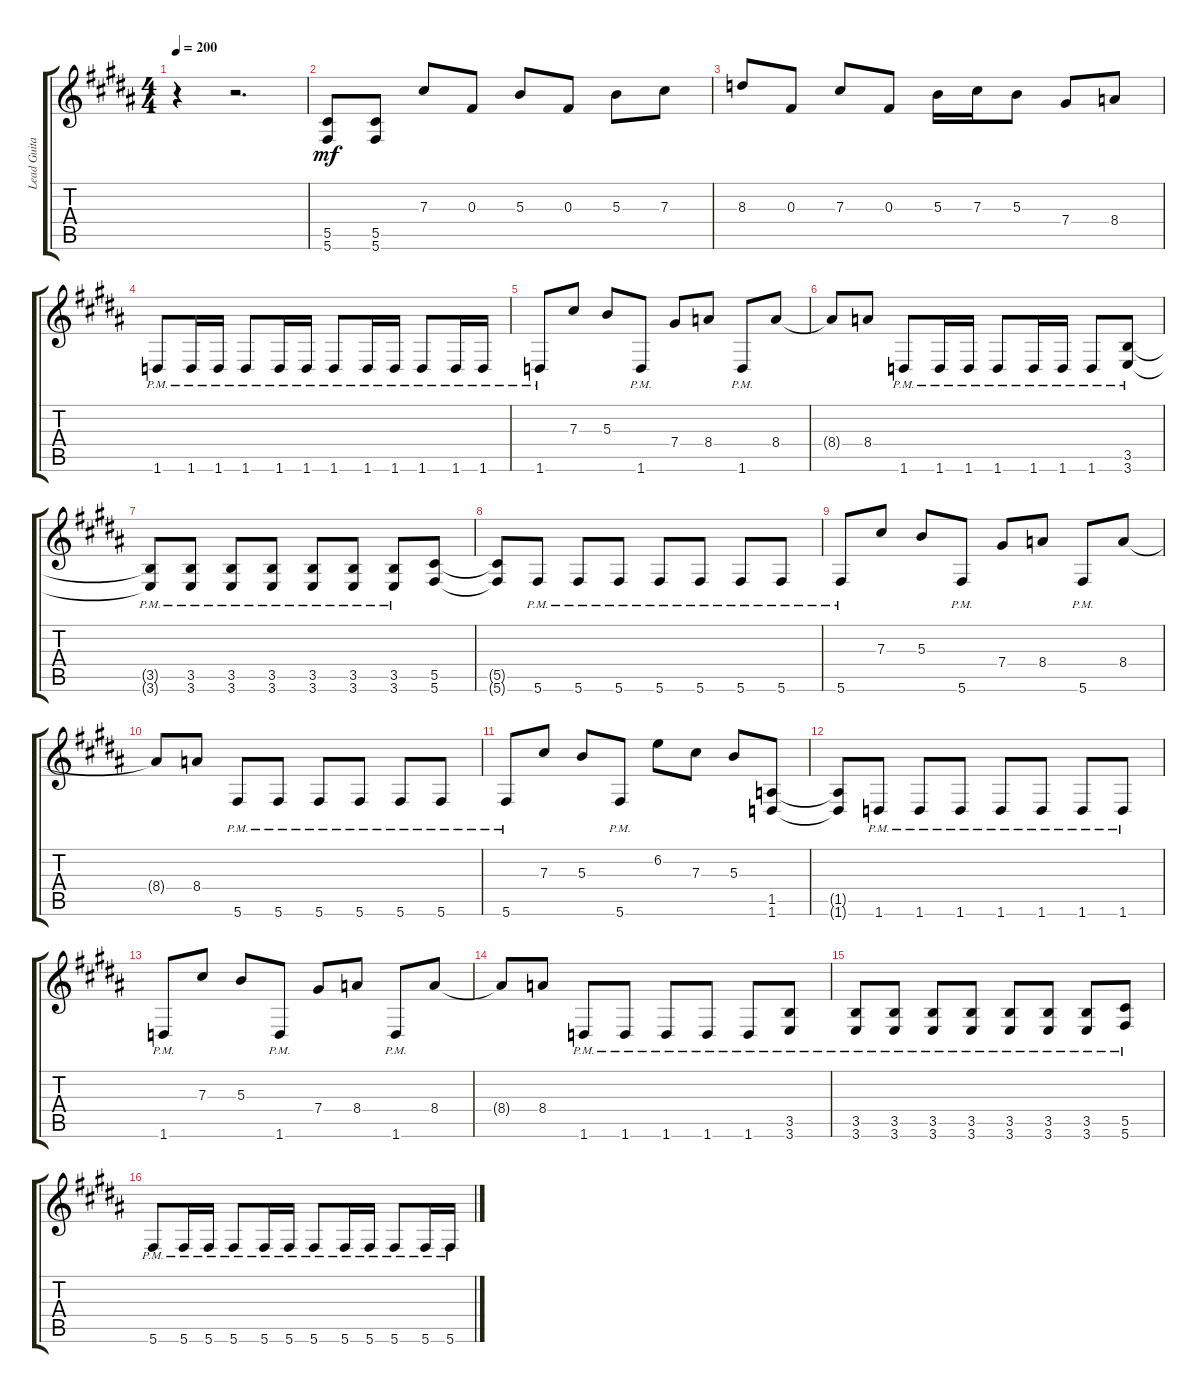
\track ("Lead Guitar" "Lead Guita") {instrument electricguitarclean}
\staff {score tabs}
\tuning (Eb4 Bb3 Gb3 Db3 Ab2 Db2) {hide}
\ts (4 4)
\tempo 200
\clef g2
\ks b
r.4{dy mf} r.2{d} |
(5.5 5.6).8 (5.5 5.6).8 7.3.8 0.3.8 5.3.8 0.3.8 5.3.8 7.3.8 |
8.3.8 0.3.8 7.3.8 0.3.8 5.3.16 7.3.16 5.3.8 7.4.8 8.4.8 |
1.6{pm}.8 1.6{pm}.16 1.6{pm}.16 1.6{pm}.8 1.6{pm}.16 1.6{pm}.16 1.6{pm}.8 1.6{pm}.16 1.6{pm}.16 1.6{pm}.8 1.6{pm}.16 1.6{pm}.16 |
1.6{pm}.8 7.3.8 5.3.8 1.6{pm}.8 7.4.8 8.4.8 1.6{pm}.8 8.4.8 |
8.4{t}.8 8.4.8 1.6{pm}.8 1.6{pm}.16 1.6{pm}.16 1.6{pm}.8 1.6{pm}.16 1.6{pm}.16 1.6{pm}.8 (3.5{pm} 3.6{pm}).8 |
(3.5{pm t} 3.6{pm t}).8 (3.5{pm} 3.6{pm}).8 (3.5{pm} 3.6{pm}).8 (3.5{pm} 3.6{pm}).8 (3.5{pm} 3.6{pm}).8 (3.5{pm} 3.6{pm}).8 (3.5{pm} 3.6{pm}).8 (5.5 5.6).8 |
(5.5{t} 5.6{t}).8 5.6{pm}.8 5.6{pm}.8 5.6{pm}.8 5.6{pm}.8 5.6{pm}.8 5.6{pm}.8 5.6{pm}.8 |
5.6{pm}.8 7.3.8 5.3.8 5.6{pm}.8 7.4.8 8.4.8 5.6{pm}.8 8.4.8 |
8.4{t}.8 8.4.8 5.6{pm}.8 5.6{pm}.8 5.6{pm}.8 5.6{pm}.8 5.6{pm}.8 5.6{pm}.8 |
5.6{pm}.8 7.3.8 5.3.8 5.6{pm}.8 6.2.8 7.3.8 5.3.8 (1.5 1.6).8 |
(1.5{t} 1.6{t}).8 1.6{pm}.8 1.6{pm}.8 1.6{pm}.8 1.6{pm}.8 1.6{pm}.8 1.6{pm}.8 1.6{pm}.8 |
1.6{pm}.8 7.3.8 5.3.8 1.6{pm}.8 7.4.8 8.4.8 1.6{pm}.8 8.4.8 |
8.4{t}.8 8.4.8 1.6{pm}.8 1.6{pm}.8 1.6{pm}.8 1.6{pm}.8 1.6{pm}.8 (3.5{pm} 3.6{pm}).8 |
(3.5{pm} 3.6{pm}).8 (3.5{pm} 3.6{pm}).8 (3.5{pm} 3.6{pm}).8 (3.5{pm} 3.6{pm}).8 (3.5{pm} 3.6{pm}).8 (3.5{pm} 3.6{pm}).8 (3.5{pm} 3.6{pm}).8 (5.5 5.6{pm}).8 |
5.6{pm}.8 5.6{pm}.16 5.6{pm}.16 5.6{pm}.8 5.6{pm}.16 5.6{pm}.16 5.6{pm}.8 5.6{pm}.16 5.6{pm}.16 5.6{pm}.8 5.6{pm}.16 5.6{pm}.16
